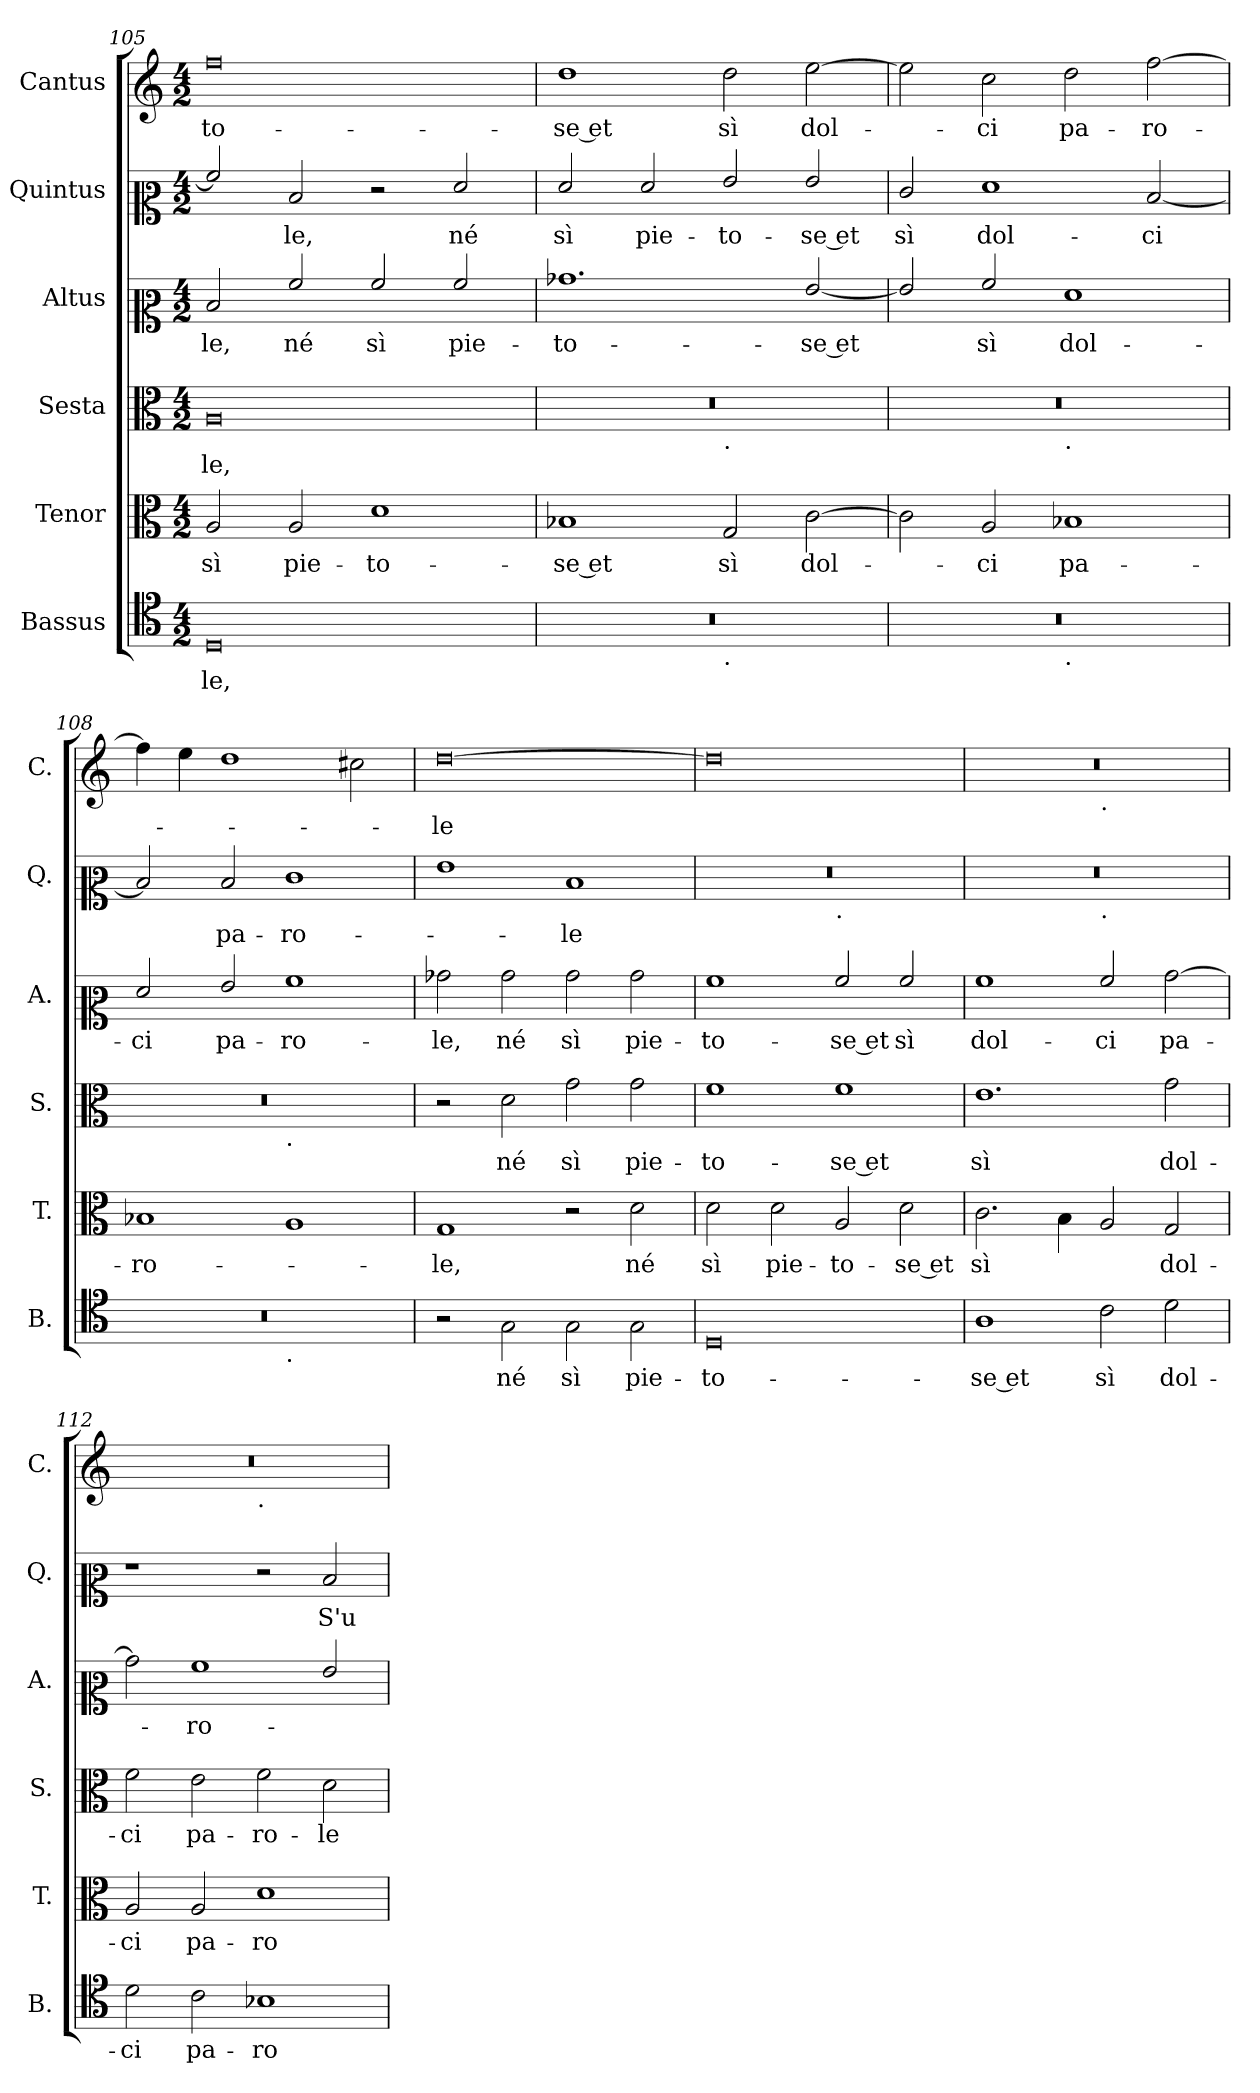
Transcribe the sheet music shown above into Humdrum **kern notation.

**kern	**text	**kern	**text	**kern	**text	**kern	**text	**kern	**text	**kern	**text
*part6	*part6	*part5	*part5	*part4	*part4	*part3	*part3	*part2	*part2	*part1	*part1
*staff6	*staff6	*staff5	*staff5	*staff4	*staff4	*staff3	*staff3	*staff2	*staff2	*staff1	*staff1
*I"Bassus	*	*I"Tenor	*	*I"Sesta	*	*I"Altus	*	*I"Quintus	*	*I"Cantus	*
*I'B.	*	*I'T.	*	*I'S.	*	*I'A.	*	*I'Q.	*	*I'C.	*
*clefC4	*	*clefC3	*	*clefC3	*	*clefC2	*	*clefC2	*	*clefG2	*
*k[]	*	*k[]	*	*k[]	*	*k[]	*	*k[]	*	*k[]	*
*M4/2	*	*M4/2	*	*M4/2	*	*M4/2	*	*M4/2	*	*M4/2	*
=105	=105	=105	=105	=105	=105	=105	=105	=105	=105	=105	=105
!	!LO:LY:b	!	!LO:LY:b	!	!LO:LY:b	!	!LO:LY:b	!	!	!	!LO:LY:b
0D	-le,	2A/	sì	0A	-le,	2d/	-le,	2a/]	.	0ff	-to-
!	!	!	!LO:LY:b	!	!	!	!LO:LY:b	!	!LO:LY:b	!	!
.	.	2A/	pie-	.	.	2a/	né	2d/	-le,	.	.
!	!	!	!LO:LY:b	!	!	!	!LO:LY:b	!	!	!	!
.	.	1d	-to-	.	.	2a/	sì	2r	.	.	.
!	!	!	!	!	!	!	!LO:LY:b	!	!LO:LY:b	!	!
.	.	.	.	.	.	2a/	pie-	2f/	né	.	.
=106	=106	=106	=106	=106	=106	=106	=106	=106	=106	=106	=106
!	!	!	!LO:LY:b	!	!	!	!LO:LY:b	!	!LO:LY:b	!	!LO:LY:b
*^	*	*	*	*^	*	*	*	*	*	*	*
0r	1ryy	.	1B-X	-se et	0r	1ryy	.	1.b-X	-to-	2f/	sì	1dd	-se et
!	!	!	!	!	!	!	!	!	!	!	!LO:LY:b	!	!
.	.	.	.	.	.	.	.	.	.	2f/	pie-	.	.
!	!	!	!	!	!	!LO:TX:b:t=.	!	!	!	!	!	!	!
!	!LO:TX:b:t=.	!	!	!	!	!	!	!	!	!	!	!	!
!	!	!	!	!LO:LY:b	!	!	!	!	!	!	!LO:LY:b	!	!LO:LY:b
.	1ryy	.	2G/	sì	.	1ryy	.	.	.	2g/	-to-	2dd\	sì
!	!	!	!	!LO:LY:b	!	!	!	!	!LO:LY:b	!	!LO:LY:b	!	!LO:LY:b
.	.	.	[2c\	dol-	.	.	.	[2g/	-se et	2g/	-se et	[2ee\	dol-
!!LO:LB:g=z
=107	=107	=107	=107	=107	=107	=107	=107	=107	=107	=107	=107	=107	=107
!	!	!	!	!	!	!	!	!	!	!	!LO:LY:b	!	!
0r	1ryy	.	2c\]	.	0r	1ryy	.	2g/]	.	2e/	sì	2ee\]	.
!	!	!	!	!LO:LY:b	!	!	!	!	!LO:LY:b	!	!LO:LY:b	!	!LO:LY:b
.	.	.	2A/	-ci	.	.	.	2a/	sì	1f	dol-	2cc\	-ci
!	!	!	!	!	!	!LO:TX:b:t=.	!	!	!	!	!	!	!
!	!LO:TX:b:t=.	!	!	!	!	!	!	!	!	!	!	!	!
!	!	!	!	!LO:LY:b	!	!	!	!	!LO:LY:b	!	!	!	!LO:LY:b
.	1ryy	.	1B-X	pa-	.	1ryy	.	1f	dol-	.	.	2dd\	pa-
!	!	!	!	!	!	!	!	!	!	!	!LO:LY:b	!	!LO:LY:b
.	.	.	.	.	.	.	.	.	.	[2d/	-ci	[2ff\	-ro-
=108	=108	=108	=108	=108	=108	=108	=108	=108	=108	=108	=108	=108	=108
!	!	!	!	!LO:LY:b	!	!	!	!	!LO:LY:b	!	!	!	!
0r	1ryy	.	1B-X	-ro-	0r	1ryy	.	2f/	-ci	2d/]	.	4ff\]	.
.	.	.	.	.	.	.	.	.	.	.	.	4ee\	.
!	!	!	!	!	!	!	!	!	!LO:LY:b	!	!LO:LY:b	!	!
.	.	.	.	.	.	.	.	2g/	pa-	2d/	pa-	1dd	.
!	!	!	!	!	!	!LO:TX:b:t=.	!	!	!	!	!	!	!
!	!LO:TX:b:t=.	!	!	!	!	!	!	!	!	!	!	!	!
!	!	!	!	!	!	!	!	!	!LO:LY:b	!	!LO:LY:b	!	!
.	1ryy	.	1A	.	.	1ryy	.	1a	-ro-	1e	-ro-	.	.
.	.	.	.	.	.	.	.	.	.	.	.	2cc#X\	.
=109	=109	=109	=109	=109	=109	=109	=109	=109	=109	=109	=109	=109	=109
!	!	!	!	!LO:LY:b	!	!	!	!	!LO:LY:b	!	!	!	!LO:LY:b
*v	*v	*	*	*	*v	*v	*	*	*	*	*	*	*
2r	.	1G	-le,	2r	.	2b-X\	-le,	1g	.	[0dd	-le
!	!LO:LY:b	!	!	!	!LO:LY:b	!	!LO:LY:b	!	!	!	!
2G\	né	.	.	2d\	né	2b-\	né	.	.	.	.
!	!LO:LY:b	!	!	!	!LO:LY:b	!	!LO:LY:b	!	!LO:LY:b	!	!
2G\	sì	2r	.	2g\	sì	2b-\	sì	1d	-le	.	.
!	!LO:LY:b	!	!LO:LY:b	!	!LO:LY:b	!	!LO:LY:b	!	!	!	!
2G\	pie-	2d\	né	2g\	pie-	2b-\	pie-	.	.	.	.
=110	=110	=110	=110	=110	=110	=110	=110	=110	=110	=110	=110
!	!LO:LY:b	!	!LO:LY:b	!	!LO:LY:b	!	!LO:LY:b	!	!	!	!
*	*	*	*	*	*	*	*	*^	*	*	*
0D	-to-	2d\	sì	1f	-to-	1a	-to-	0r	1ryy	.	0dd]	.
!	!	!	!LO:LY:b	!	!	!	!	!	!	!	!	!
.	.	2d\	pie-	.	.	.	.	.	.	.	.	.
!	!	!	!	!	!	!	!	!	!LO:TX:b:t=.	!	!	!
!	!	!	!LO:LY:b	!	!LO:LY:b	!	!LO:LY:b	!	!	!	!	!
.	.	2A/	-to-	1f	-se et	2a/	-se et	.	1ryy	.	.	.
!	!	!	!LO:LY:b	!	!	!	!LO:LY:b	!	!	!	!	!
.	.	2d\	-se et	.	.	2a/	sì	.	.	.	.	.
=111	=111	=111	=111	=111	=111	=111	=111	=111	=111	=111	=111	=111
!	!LO:LY:b	!	!LO:LY:b	!	!LO:LY:b	!	!LO:LY:b	!	!	!	!	!
*	*	*	*	*	*	*	*	*	*	*	*^	*
1A	-se et	2.c\	sì	1.e	sì	1a	dol-	0r	1ryy	.	0r	1ryy	.
.	.	4B\	.	.	.	.	.	.	.	.	.	.	.
!	!	!	!	!	!	!	!	!	!	!	!	!LO:TX:b:t=.	!
!	!	!	!	!	!	!	!	!	!LO:TX:b:t=.	!	!	!	!
!	!LO:LY:b	!	!	!	!	!	!LO:LY:b	!	!	!	!	!	!
2c\	sì	2A/	.	.	.	2a/	-ci	.	1ryy	.	.	1ryy	.
!	!LO:LY:b	!	!LO:LY:b	!	!LO:LY:b	!	!LO:LY:b	!	!	!	!	!	!
2d\	dol-	2G/	dol-	2g\	dol-	[2b\	pa-	.	.	.	.	.	.
=112	=112	=112	=112	=112	=112	=112	=112	=112	=112	=112	=112	=112	=112
!	!LO:LY:b	!	!LO:LY:b	!	!LO:LY:b	!	!	!	!	!	!	!	!
*	*	*	*	*	*	*	*	*v	*v	*	*	*	*
2d\	-ci	2A/	-ci	2f\	-ci	2b\]	.	1r	.	0r	1ryy	.
!	!LO:LY:b	!	!LO:LY:b	!	!LO:LY:b	!	!LO:LY:b	!	!	!	!	!
2c\	pa-	2A/	pa-	2e\	pa-	1a	-ro-	.	.	.	.	.
!	!	!	!	!	!	!	!	!	!	!	!LO:TX:b:t=.	!
!	!LO:LY:b	!	!LO:LY:b	!	!LO:LY:b	!	!	!	!	!	!	!
1B-X	-ro-	1d	-ro-	2f\	-ro-	.	.	2r	.	.	1ryy	.
!	!	!	!	!	!LO:LY:b	!	!	!	!LO:LY:b	!	!	!
.	.	.	.	2d\	-le	2g/	.	2d/	S'u-	.	.	.
*	*	*	*	*	*	*	*	*	*	*v	*v	*
=	=	=	=	=	=	=	=	=	=	=	=
*-	*-	*-	*-	*-	*-	*-	*-	*-	*-	*-	*-
